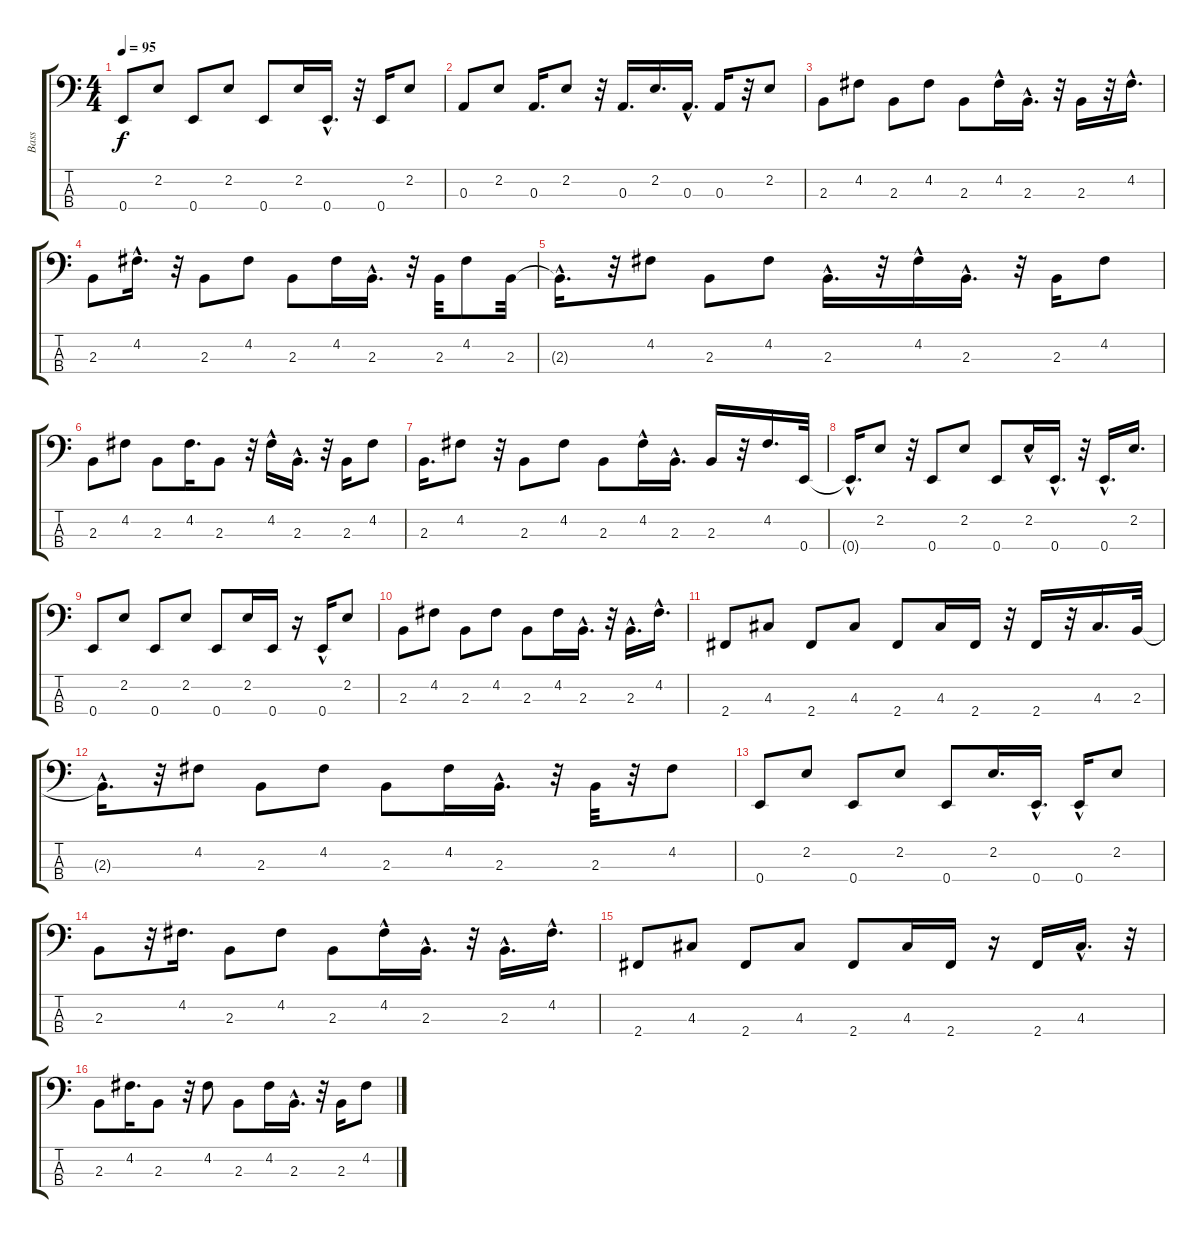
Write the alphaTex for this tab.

\track ("Bass" "Bass") {instrument electricbassfinger}
\staff {score tabs}
\tuning (G2 D2 A1 E1) {hide}
\ts (4 4)
\tempo 95
\clef f4
\ks c
0.4.8{dy f} 2.2.8 0.4.8 2.2.8 0.4.8 2.2.16 0.4{hac}.16{d} r.32 0.4.16 2.2.8 |
0.3.8 2.2.8 0.3.16{d} 2.2.8 r.32 0.3.16{d} 2.2.16{d} 0.3{hac}.16{d} 0.3.16 r.32 2.2.8 |
2.3.8 4.2.8 2.3.8 4.2.8 2.3.8 4.2{hac}.16 2.3{hac}.16{d} r.32 2.3.16 r.32 4.2{hac}.16{d} |
2.3.8 4.2{hac}.16{d} r.32 2.3.8 4.2.8 2.3.8 4.2.16 2.3{hac}.16{d} r.32 2.3.32 4.2.8 2.3.32 |
2.3{hac t}.16{d} r.32 4.2.8 2.3.8 4.2.8 2.3{hac}.16{d} r.32 4.2{hac}.16 2.3{hac}.16{d} r.32 2.3.16 4.2.8 |
2.3.8 4.2.8 2.3.8 4.2.16{d} 2.3.8 r.32 4.2{hac}.16 2.3{hac}.16{d} r.32 2.3.16 4.2.8 |
2.3.16{d} 4.2.8 r.32 2.3.8 4.2.8 2.3.8 4.2{hac}.16 2.3{hac}.16{d} 2.3.16 r.32 4.2.16{d} 0.4.32 |
0.4{hac t}.16{d} 2.2.8 r.32 0.4.8 2.2.8 0.4.8 2.2{hac}.16 0.4{hac}.16{d} r.32 0.4{hac}.16{d} 2.2.16{d} |
0.4.8 2.2.8 0.4.8 2.2.8 0.4.8 2.2.16 0.4.16 r.16 0.4{hac}.16 2.2.8 |
2.3.8 4.2.8 2.3.8 4.2.8 2.3.8 4.2.16 2.3{hac}.16{d} r.32 2.3{hac}.16{d} 4.2{hac}.16{d} |
2.4.8 4.3.8 2.4.8 4.3.8 2.4.8 4.3.16 2.4.16 r.32 2.4.16 r.32 4.3.16{d} 2.3.32 |
2.3{hac t}.16{d} r.32 4.2.8 2.3.8 4.2.8 2.3.8 4.2.16 2.3{hac}.16{d} r.32 2.3.32 r.32 4.2.8 |
0.4.8 2.2.8 0.4.8 2.2.8 0.4.8 2.2.16{d} 0.4{hac}.16{d} 0.4{hac}.16 2.2.8 |
2.3.8 r.32 4.2.16{d} 2.3.8 4.2.8 2.3.8 4.2{hac}.16 2.3{hac}.16{d} r.32 2.3{hac}.16{d} 4.2{hac}.16{d} |
2.4.8 4.3.8 2.4.8 4.3.8 2.4.8 4.3.16 2.4.16 r.16 2.4.16 4.3{hac}.16{d} r.32 |
2.3.8 4.2.16{d} 2.3.8 r.32 4.2.8 2.3.8 4.2.16 2.3{hac}.16{d} r.32 2.3.16 4.2.8
